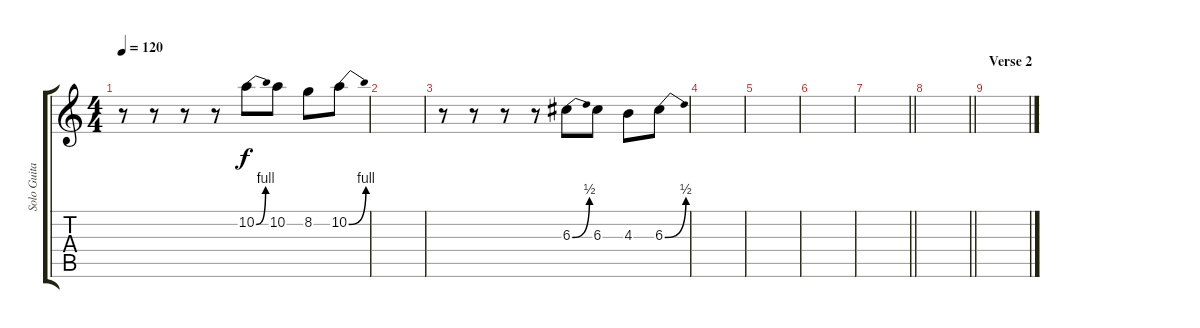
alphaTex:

\track ("Solo Guitar" "Solo Guita") {instrument overdrivenguitar}
\staff {score tabs}
\tuning (E4 B3 G3 D3 A2 E2) {hide}
\ts (4 4)
\tempo 120
\clef g2
\ks c
r.8{dy f} r.8 r.8 r.8 10.2{be (bend 0 0 60 4)}.8 10.2.8 8.2.8 10.2{be (bend 0 0 60 4)}.8 |
|
r.8 r.8 r.8 r.8 6.3{be (bend 0 0 60 2)}.8 6.3.8 4.3.8 6.3{be (bend 0 0 60 2)}.8 |
|
|
|
\barLineRight lightlight
|
\barLineRight lightlight
|
\section ("" "Verse 2")
